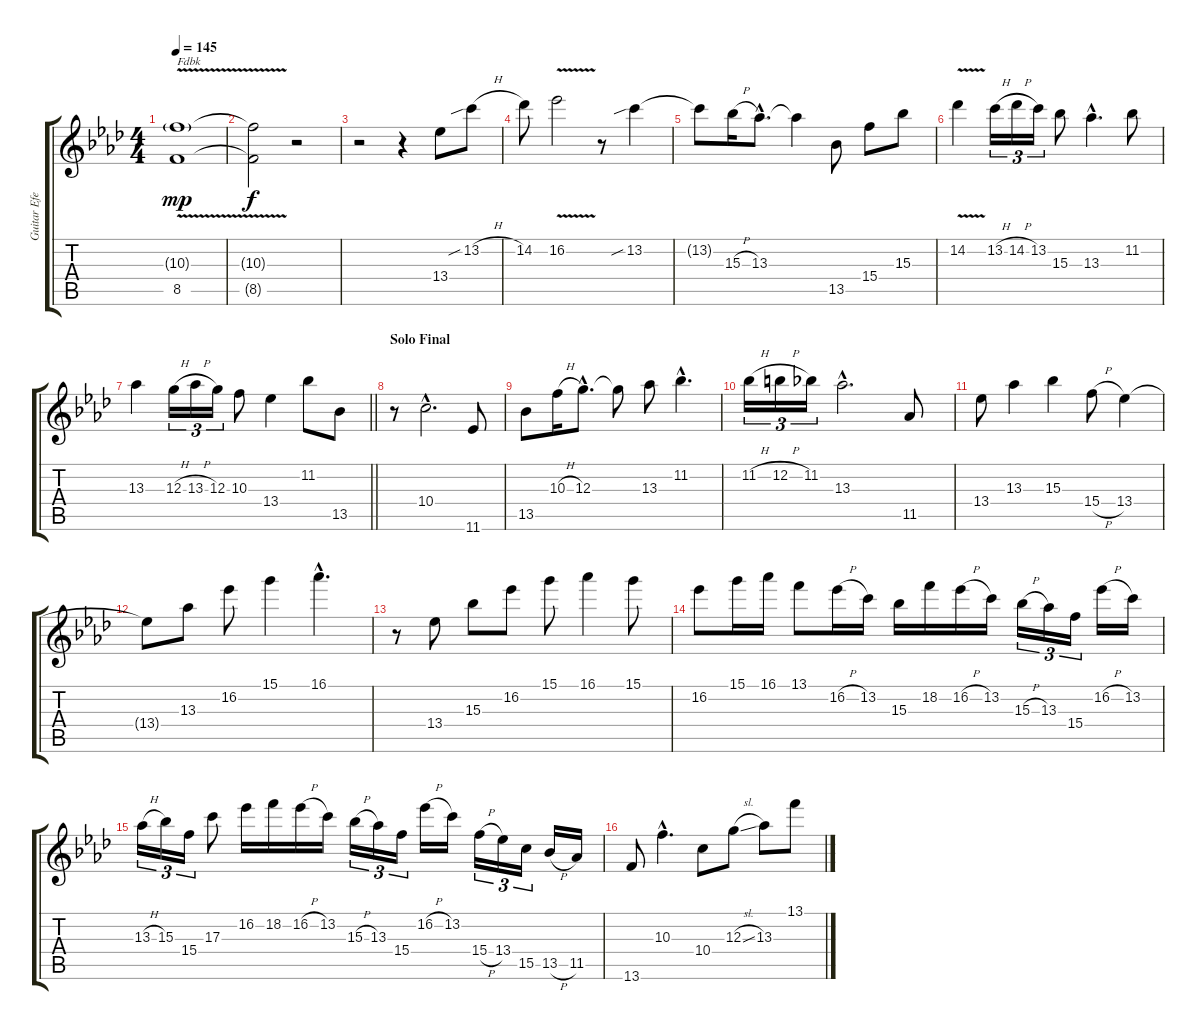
\track ("Guitar Efects" "Guitar Efe") {instrument electricguitarjazz}
\staff {score tabs}
\tuning (E4 B3 G3 D3 A2 E2) {hide}
\ts (4 4)
\tempo 145
\clef g2
\ks ab
(10.3{v g} 8.5{t}).1{txt "Fdbk" dy mp} |
(10.3{t} 8.5{t}).2{dy f} r.2 |
r.2 r.4 13.4.8 13.2{sib h}.8 |
14.2.8 16.2{v}.2 r.8 13.2{sib}.4 |
13.2{t}.8 15.3{h}.16 13.3{hac}.8{d} 13.3{t}.4 13.5.8 15.4.8 15.3.8 |
14.2{v}.4 13.2{h}.16{tu (3 2)} 14.2{h}.16{tu (3 2)} 13.2.16{tu (3 2)} 15.3.8 13.3{hac}.4{d} 11.2.8 |
\barLineRight lightlight
13.3.4 12.3{h}.16{tu (3 2)} 13.3{h}.16{tu (3 2)} 12.3.16{tu (3 2)} 10.3.8 13.4.4 11.2.8 13.5.8 |
\section ("" "Solo Final")
r.8 10.4{hac}.2{d} 11.6.8 |
13.5.8 10.3{h}.16 12.3{hac}.8{d} 12.3{t}.8 13.3.8 11.2{hac}.4{d} |
11.2{h}.16{tu (3 2)} 12.2{h}.16{tu (3 2)} 11.2.16{tu (3 2)} 13.3{hac}.2{d} 11.5.8 |
13.4.8 13.3.4 15.3.4 15.4{h}.8 13.4.4 |
13.4{t}.8 13.3.8 16.2.8 15.1.4 16.1{hac}.4{d} |
r.8 13.4.8 15.3.8 16.2.8 15.1.8 16.1.4 15.1.8 |
16.2.8 15.1.16 16.1.16 13.1.8 16.2{h}.16 13.2.16 15.3.16 18.2.16 16.2{h}.16 13.2.16 15.3{h}.16{tu (3 2)} 13.3.16{tu (3 2)} 15.4.16{tu (3 2)} 16.2{h}.16 13.2.16 |
13.3{h}.16{tu (3 2)} 15.3.16{tu (3 2)} 15.4.16{tu (3 2)} 17.3.8 16.2.16 18.2.16 16.2{h}.16 13.2.16 15.3{h}.16{tu (3 2)} 13.3.16{tu (3 2)} 15.4.16{tu (3 2)} 16.2{h}.16 13.2.16 15.4{h}.16{tu (3 2)} 13.4.16{tu (3 2)} 15.5.16{tu (3 2)} 13.5{h}.16 11.5.16 |
13.6.8 10.3{hac}.4{d} 10.4.8 12.3{sl}.8 13.3.8 13.1{sl}.8
